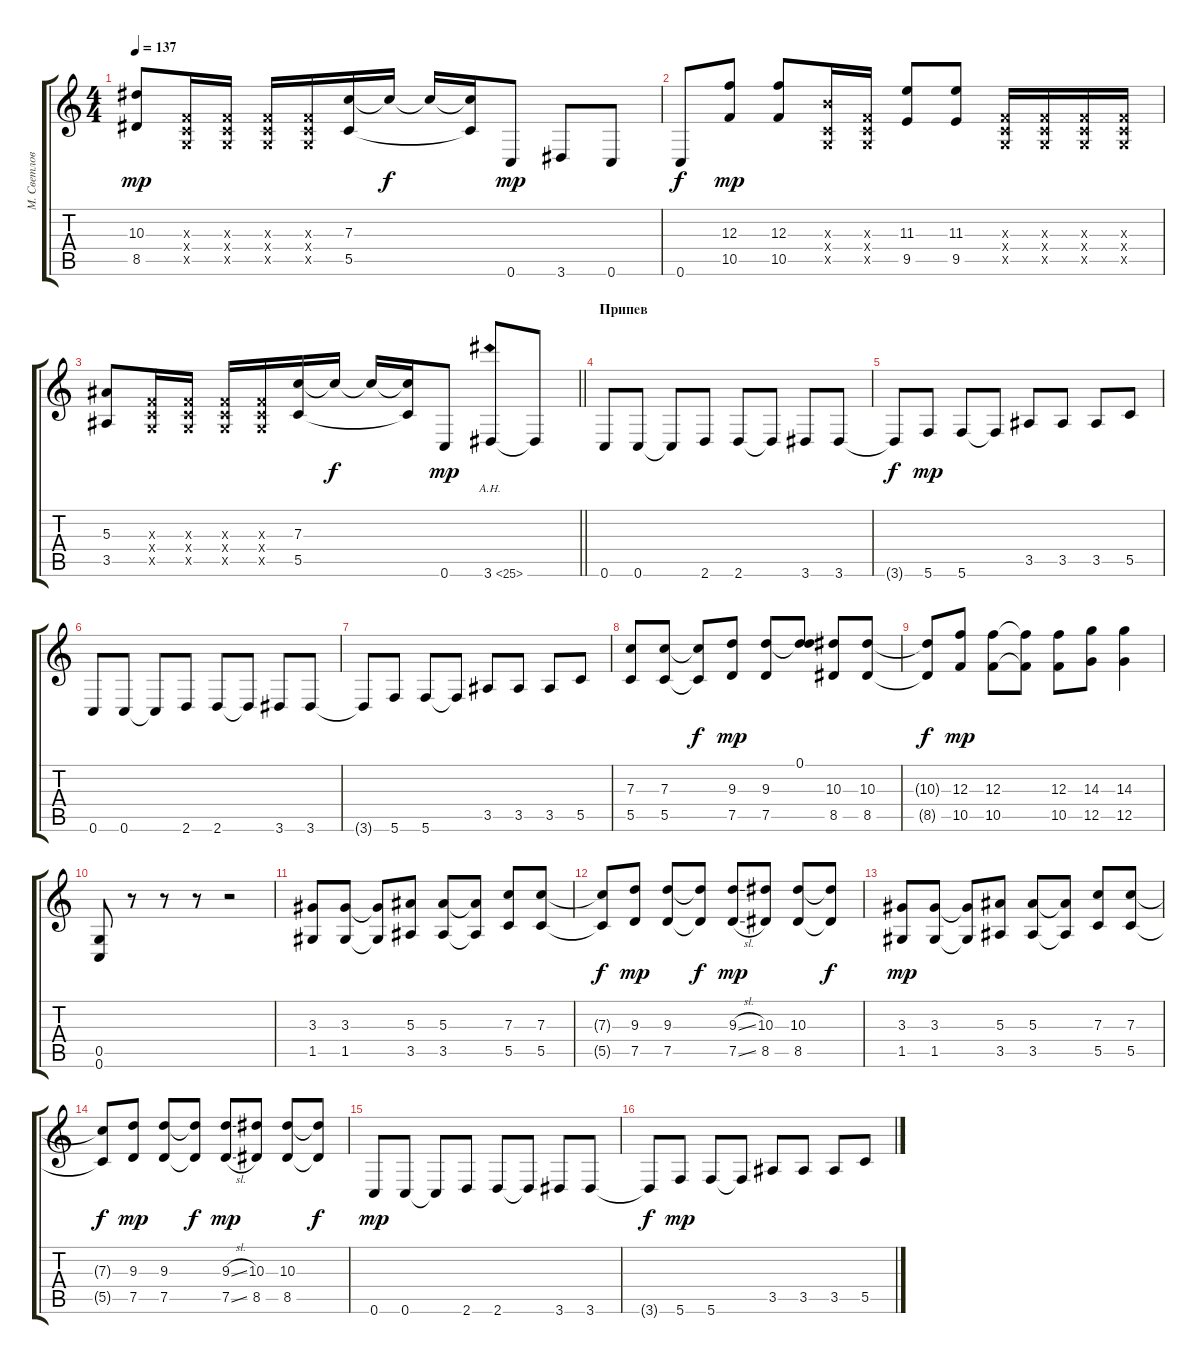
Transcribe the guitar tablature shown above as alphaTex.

\track ("М. Светлов" "М. Светлов") {instrument distortionguitar}
\staff {score tabs}
\tuning (D4 A3 F3 C3 G2 C2) {hide}
\ts (4 4)
\tempo 137
\clef g2
\ks c
(10.3 8.5).8{dy mp} (0.3{x} 0.4{x} 0.5{x}).16 (0.3{x} 0.4{x} 0.5{x}).16 (0.3{x} 0.4{x} 0.5{x}).16 (0.3{x} 0.4{x} 0.5{x}).16 (7.3 5.5).16 7.3{t}.16{dy f} 7.3{t}.16 (7.3{t} 5.5{t}).16 0.6.8{dy mp} 3.6.8 0.6.8 |
0.6.8{dy f} (12.3 10.5).8{dy mp} (12.3 10.5).8 (6.3{x} 0.4{x} 0.5{x}).16 (0.3{x} 0.4{x} 0.5{x}).16 (11.3 9.5).8 (11.3 9.5).8 (0.3{x} 0.4{x} 0.5{x}).16 (0.3{x} 0.4{x} 0.5{x}).16 (0.3{x} 0.4{x} 0.5{x}).16 (0.3{x} 0.4{x} 0.5{x}).16 |
\barLineRight lightlight
(5.3 3.5).8 (0.3{x} 0.4{x} 0.5{x}).16 (0.3{x} 0.4{x} 0.5{x}).16 (0.3{x} 0.4{x} 0.5{x}).16 (0.3{x} 0.4{x} 0.5{x}).16 (7.3 5.5).16 7.3{t}.16{dy f} 7.3{t}.16 (7.3{t} 5.5{t}).16 0.6.8{dy mp} 3.6{ah 22}.8 3.6{t}.8 |
\section ("" "Припев")
0.6.8 0.6.8 0.6{t}.8 2.6.8 2.6.8 2.6{t}.8 3.6.8 3.6.8 |
3.6{t}.8{dy f} 5.6.8{dy mp} 5.6.8 5.6{t}.8 3.5.8 3.5.8 3.5.8 5.5.8 |
0.6.8 0.6.8 0.6{t}.8 2.6.8 2.6.8 2.6{t}.8 3.6.8 3.6.8 |
3.6{t}.8 5.6.8 5.6.8 5.6{t}.8 3.5.8 3.5.8 3.5.8 5.5.8 |
(7.3 5.5).8 (7.3 5.5).8 (7.3{t} 5.5{t}).8{dy f} (9.3 7.5).8{dy mp} (9.3 7.5).8 (0.1 9.3{t}).8 (10.3 8.5).8 (10.3 8.5).8 |
(10.3{t} 8.5{t}).8{dy f} (12.3 10.5).8{dy mp} (12.3 10.5).8 (12.3{t} 10.5{t}).8 (12.3 10.5).8 (14.3 12.5).8 (14.3 12.5).4 |
(0.5 0.6).8 r.8 r.8 r.8 r.2 |
(3.3 1.5).8 (3.3 1.5).8 (3.3{t} 1.5{t}).8 (5.3 3.5).8 (5.3 3.5).8 (5.3{t} 3.5{t}).8 (7.3 5.5).8 (7.3 5.5).8 |
(7.3{t} 5.5{t}).8{dy f} (9.3 7.5).8{dy mp} (9.3 7.5).8 (9.3{t} 7.5{t}).8{dy f} (9.3{sl} 7.5{sl}).8{dy mp} (10.3 8.5).8 (10.3 8.5).8 (10.3{t} 8.5{t}).8{dy f} |
(3.3 1.5).8{dy mp} (3.3 1.5).8 (3.3{t} 1.5{t}).8 (5.3 3.5).8 (5.3 3.5).8 (5.3{t} 3.5{t}).8 (7.3 5.5).8 (7.3 5.5).8 |
(7.3{t} 5.5{t}).8{dy f} (9.3 7.5).8{dy mp} (9.3 7.5).8 (9.3{t} 7.5{t}).8{dy f} (9.3{sl} 7.5{sl}).8{dy mp} (10.3 8.5).8 (10.3 8.5).8 (10.3{t} 8.5{t}).8{dy f} |
0.6.8{dy mp} 0.6.8 0.6{t}.8 2.6.8 2.6.8 2.6{t}.8 3.6.8 3.6.8 |
3.6{t}.8{dy f} 5.6.8{dy mp} 5.6.8 5.6{t}.8 3.5.8 3.5.8 3.5.8 5.5.8
